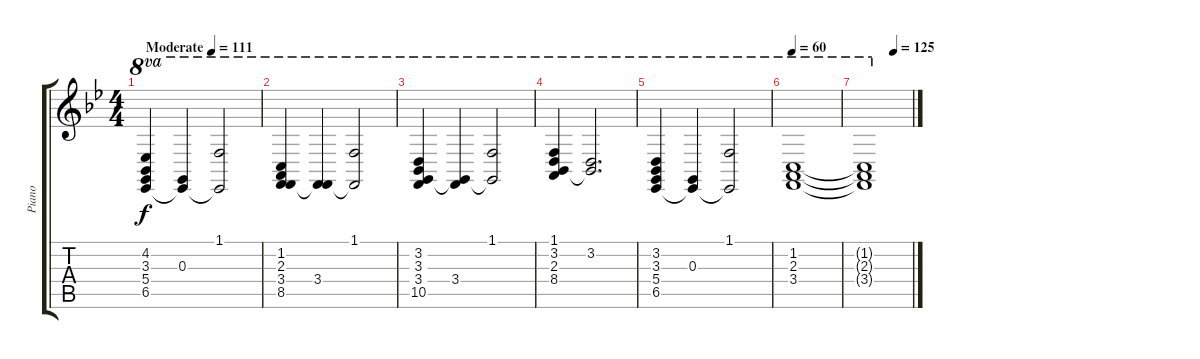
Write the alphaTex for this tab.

\track ("Piano" "Piano") {instrument acousticgrandpiano}
\staff {score tabs}
\tuning (E4 B3 G3 D3 A2 E2) {hide}
\ts (4 4)
\tempo (111 "Moderate")
\clef g2
\ks bb
(4.2 3.3 5.4 6.5).4{ot 8va dy f instrument acousticgrandpiano} (0.3 6.5{t}).4{ot 8va} (1.1 6.5{t}).2{ot 8va} |
(1.2 2.3 3.4 8.5).4{ot 8va} (3.4 8.5{t}).4{ot 8va} (1.1 8.5{t}).2{ot 8va} |
(3.2 3.3 3.4 10.5).4{ot 8va} (3.4 10.5{t}).4{ot 8va} (1.1 10.5{t}).2{ot 8va} |
(1.1 3.2 2.3 8.4).4{ot 8va} (3.2 8.4{t}).2{d ot 8va} |
(3.2 3.3 5.4 6.5).4{ot 8va} (0.3 6.5{t}).4{ot 8va} (1.1 6.5{t}).2{ot 8va} |
\tempo 60
(1.2 2.3 3.4).1{ot 8va} |
\tempo (125 0.625)
(1.2{t} 2.3{t} 3.4{t}).1{ot 8va}
